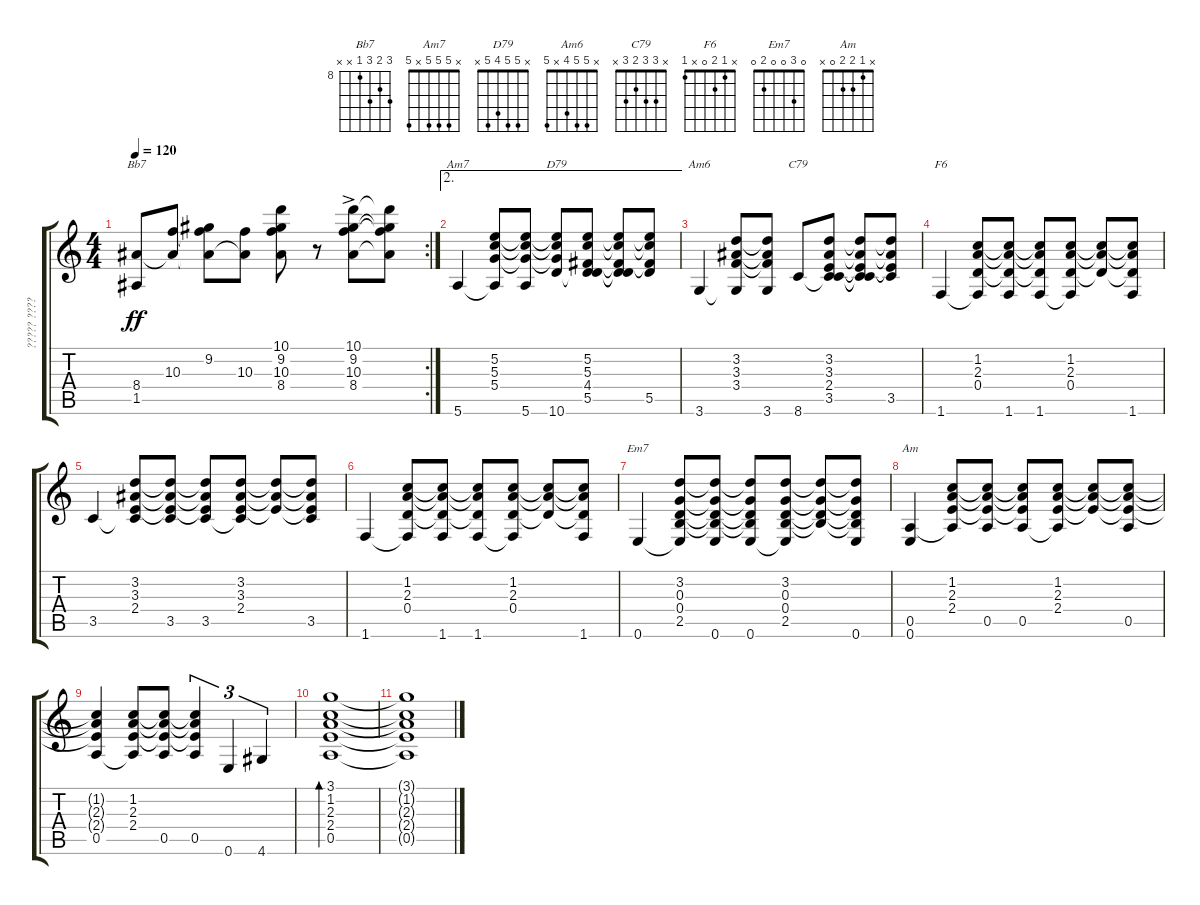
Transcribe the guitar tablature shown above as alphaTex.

\track ("????? ?????" "????? ????") {instrument acousticguitarnylon}
\staff {score tabs}
\tuning (E4 B3 G3 D3 A2 E2) {hide}
\chord ("Bb7" 10 9 10 8 x x) {firstfret 8}
\chord ("Am7" x 5 5 5 x 5)
\chord ("D79" x 5 5 4 5 x)
\chord ("Am6" x 5 5 4 x 5)
\chord ("C79" x 3 3 2 3 x)
\chord ("F6" x 1 2 0 x 1)
\chord ("Em7" 0 3 0 0 2 0)
\chord ("Am" x 1 2 2 0 x)
\rc 2
\ts (4 4)
\tempo 120
\clef g2
\ks c
(8.4 1.5).8{ch "Bb7" dy ff} (10.3 8.4{t}).8 (9.2 10.3{t} 8.4{t}).8 (10.3 8.4{t}).8 (10.1 9.2 10.3 8.4).8 r.8 (10.1{ac} 9.2 10.3 8.4).8 (10.1{t} 9.2{t} 10.3{t} 8.4{t}).8 |
\ae 2
5.6.4{ch "Am7"} (5.2 5.3 5.4 5.6{t}).8 (5.2{t} 5.3{t} 5.4{t} 5.6).8 (5.2{t} 5.3{t} 5.4{t} 10.6).8{ch "D79"} (5.2 5.3 4.4 5.5 10.6{t}).8 (5.2{t} 5.3{t} 4.4{t} 5.5{t} 10.6{t}).8 (5.2{t} 5.3{t} 4.4{t} 5.5).8 |
3.6.4{ch "Am6"} (3.2 3.3 3.4 3.6{t}).8 (3.2{t} 3.3{t} 3.4{t} 3.6).8 8.6.8{ch "C79"} (3.2 3.3 2.4 3.5 8.6{t}).8 (3.2{t} 3.3{t} 2.4{t} 3.5{t} 8.6{t}).8 (3.2{t} 3.3{t} 2.4{t} 3.5).8 |
1.6.4{ch "F6"} (1.2 2.3 0.4 1.6{t}).8 (1.2{t} 2.3{t} 0.4{t} 1.6).8 (1.2{t} 2.3{t} 0.4{t} 1.6).8 (1.2 2.3 0.4 1.6{t}).8 (1.2{t} 2.3{t} 0.4{t}).8 (1.2{t} 2.3{t} 0.4{t} 1.6).8 |
3.5.4 (3.2 3.3 2.4 3.5{t}).8 (3.2{t} 3.3{t} 2.4{t} 3.5).8 (3.2{t} 3.3{t} 2.4{t} 3.5).8 (3.2 3.3 2.4 3.5{t}).8 (3.2{t} 3.3{t} 2.4{t}).8 (3.2{t} 3.3{t} 2.4{t} 3.5).8 |
1.6.4 (1.2 2.3 0.4 1.6{t}).8 (1.2{t} 2.3{t} 0.4{t} 1.6).8 (1.2{t} 2.3{t} 0.4{t} 1.6).8 (1.2 2.3 0.4 1.6{t}).8 (1.2{t} 2.3{t} 0.4{t}).8 (1.2{t} 2.3{t} 0.4{t} 1.6).8 |
0.6.4{ch "Em7"} (3.2 0.3 0.4 2.5 0.6{t}).8 (3.2{t} 0.3{t} 0.4{t} 2.5{t} 0.6).8 (3.2{t} 0.3{t} 0.4{t} 2.5{t} 0.6).8 (3.2 0.3 0.4 2.5 0.6{t}).8 (3.2{t} 0.3{t} 0.4{t} 2.5{t}).8 (3.2{t} 0.3{t} 0.4{t} 2.5{t} 0.6).8 |
(0.5 0.6).4{ch "Am"} (1.2 2.3 2.4 0.5{t}).8 (1.2{t} 2.3{t} 2.4{t} 0.5).8 (1.2{t} 2.3{t} 2.4{t} 0.5).8 (1.2 2.3 2.4 0.5{t}).8 (1.2{t} 2.3{t} 2.4{t}).8 (1.2{t} 2.3{t} 2.4{t} 0.5).8 |
(1.2{t} 2.3{t} 2.4{t} 0.5).4 (1.2 2.3 2.4 0.5{t}).8 (1.2{t} 2.3{t} 2.4{t} 0.5).8 (1.2{t} 2.3{t} 2.4{t} 0.5).4{tu (3 2)} 0.6.4{tu (3 2)} 4.6.4{tu (3 2)} |
(3.1 1.2 2.3 2.4 0.5).1{bd 480} |
(3.1{t} 1.2{t} 2.3{t} 2.4{t} 0.5{t}).1
